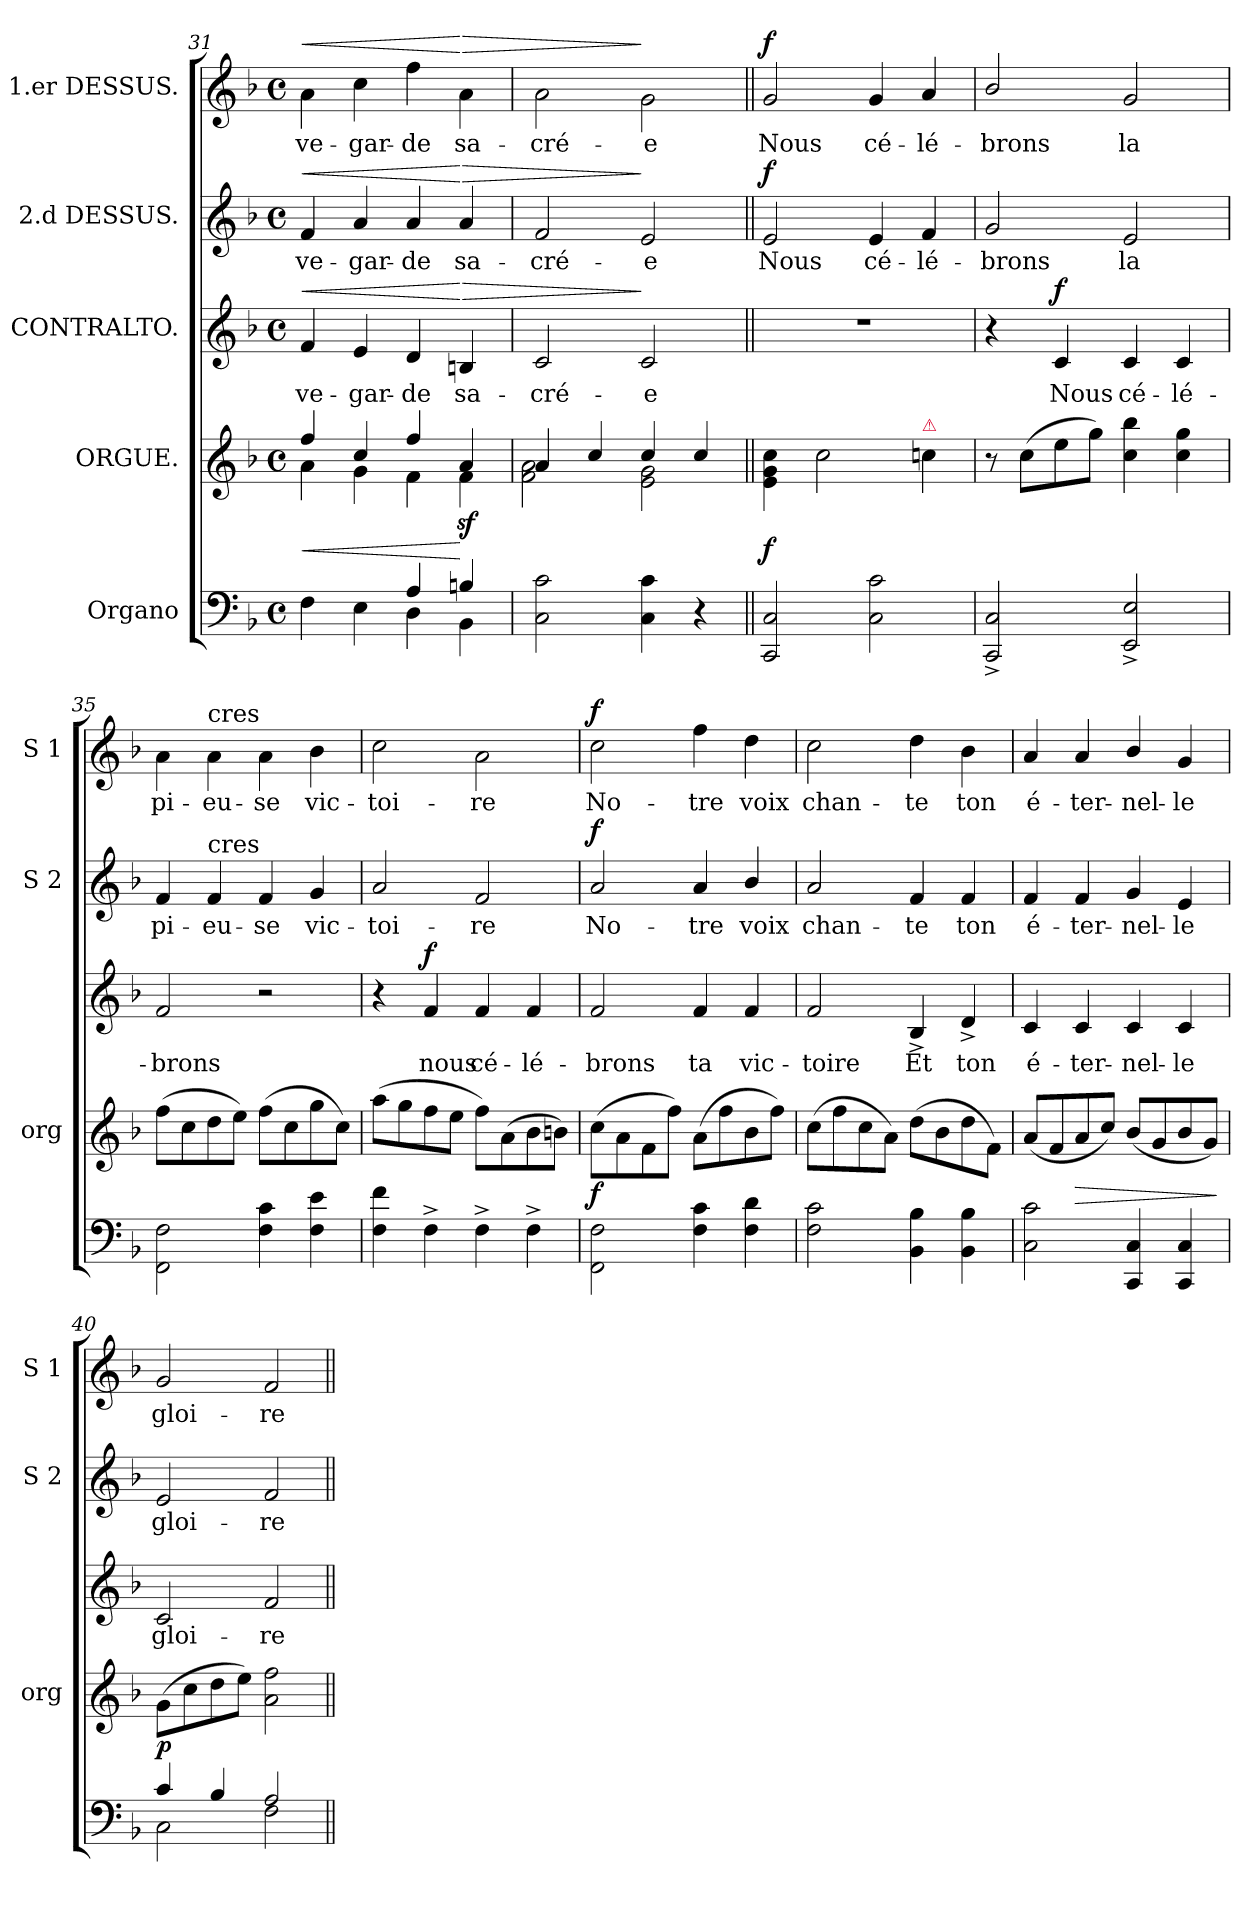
**kern	**kern	**dynam	**kern	**text	**dynam	**kern	**text	**dynam	**kern	**text	**dynam
*part5	*part4	*part4	*part3	*part3	*part3	*part2	*part2	*part2	*part1	*part1	*part1
*staff5	*staff4	*staff4	*staff3	*staff3	*staff3	*staff2	*staff2	*staff2	*staff1	*staff1	*staff1
*I"Organo	*I"ORGUE.	*	*I"CONTRALTO.	*	*	*I"2.d DESSUS.	*	*	*I"1.er DESSUS.	*	*
*	*I'org	*	*	*	*	*I'S 2	*	*	*I'S 1	*	*
*clefF4	*clefG2	*	*clefG2	*	*	*clefG2	*	*	*clefG2	*	*
*k[b-]	*k[b-]	*	*k[b-]	*	*	*k[b-]	*	*	*k[b-]	*	*
*F:	*F:	*	*F:	*	*	*F:	*	*	*F:	*	*
*M4/4	*M4/4	*	*M4/4	*	*	*M4/4	*	*	*M4/4	*	*
*met(c)	*met(c)	*	*met(c)	*	*	*met(c)	*	*	*met(c)	*	*
=31	=31	=31	=31	=31	=31	=31	=31	=31	=31	=31	=31
*^	*^	*	*	*	*	*	*	*	*	*	*
!	!	!	!	!LO:HP:b	!	!	!LO:HP:a	!	!	!LO:HP:a	!	!	!LO:HP:a
4F\	2ryy	4ff/	4a\	<	4f/	-ve-	<	4f/	-ve-	<	4a\	-ve-	<
4E\	.	4cc/	4g\	.	4e/	-gar-	.	4a/	-gar-	.	4cc\	-gar-	.
4A/	4D\	4ff/	4f\	.	4d/	-de	.	4a/	-de	.	4ff\	-de	.
!	!	!	!	!	!	!	!LO:HP:n=1:a	!	!	!LO:HP:n=1:a	!	!	!LO:HP:n=1:a
4Bn/	4BB-\	4a/	4fz\	[	4Bn/	sa-	[ >	4a/	sa-	[ >	4a\	sa-	[ >
*v	*v	*	*	*	*	*	*	*	*	*	*	*	*
=32	=32	=32	=32	=32	=32	=32	=32	=32	=32	=32	=32	=32
2C\ 2c\	4a/	2f\ 2a\	.	2c/	-cré-	.	2f/	-cré-	.	2a\	-cré-	.
.	4cc/	.	.	.	.	.	.	.	.	.	.	.
4C\ 4c\	4cc/	2e\ 2g\	.	2c/	-e	]	2e/	-e	]	2g\	-e	]
4r	4cc/	.	.	.	.	.	.	.	.	.	.	.
*	*v	*v	*	*	*	*	*	*	*	*	*	*
=33||	=33||	=33||	=33||	=33||	=33||	=33||	=33||	=33||	=33||	=33||	=33||
!	!	!	!	!	!	!	!	!LO:DY:a	!	!	!LO:DY:a
2CC/ 2C/	4e\ 4g\ 4cc\	f	1r	.	.	2e/	Nous	f	2g/	Nous	f
.	2cc\	.	.	.	.	.	.	.	.	.	.
2C\ 2c\	.	.	.	.	.	4e/	cé-	.	4g/	cé-	.
!	!LO:TX:a:color=crimson:t=⚠	!	!	!	!	!	!	!	!	!	!
.	4ccn\	.	.	.	.	4f/	-lé-	.	4a/	-lé-	.
=34	=34	=34	=34	=34	=34	=34	=34	=34	=34	=34	=34
2CC^/ 2C^/	8r	.	4r	.	.	2g/	-brons	.	2b-/	-brons	.
.	(8cc\L	.	.	.	.	.	.	.	.	.	.
!	!	!	!	!	!LO:DY:a	!	!	!	!	!	!
.	8ee\	.	4c/	Nous	f	.	.	.	.	.	.
.	8gg\J)	.	.	.	.	.	.	.	.	.	.
2EE^/ 2E^/	4cc\ 4bb-\	.	4c/	cé-	.	2e/	la	.	2g/	la	.
.	4cc\ 4gg\	.	4c/	-lé-	.	.	.	.	.	.	.
=35	=35	=35	=35	=35	=35	=35	=35	=35	=35	=35	=35
2FF\ 2F\	(8ff\L	.	2f/	-brons	.	4f/	pi-	.	4a\	pi-	.
.	8cc\	.	.	.	.	.	.	.	.	.	.
!	!	!	!	!	!	!	!	!	!LO:TX:a:t=cres	!	!
!	!	!	!	!	!	!LO:TX:a:t=cres	!	!	!	!	!
.	8dd\	.	.	.	.	4f/	-eu-	.	4a\	-eu-	.
.	8ee\J)	.	.	.	.	.	.	.	.	.	.
4F\ 4c\	(8ff\L	.	2r	.	.	4f/	-se	.	4a\	-se	.
.	8cc\	.	.	.	.	.	.	.	.	.	.
4F\ 4e\	8gg\	.	.	.	.	4g/	vic-	.	4b-\	vic-	.
.	8cc\J)	.	.	.	.	.	.	.	.	.	.
=36	=36	=36	=36	=36	=36	=36	=36	=36	=36	=36	=36
4F\ 4f\	(8aa\L	.	4r	.	.	2a/	-toi-	.	2cc\	-toi-	.
.	8gg\	.	.	.	.	.	.	.	.	.	.
!	!	!	!	!	!LO:DY:a	!	!	!	!	!	!
4F^\	8ff\	.	4f/	nous	f	.	.	.	.	.	.
.	8ee\J	.	.	.	.	.	.	.	.	.	.
4F^\	8ff\L)	.	4f/	cé-	.	2f/	-re	.	2a\	-re	.
.	(8a\	.	.	.	.	.	.	.	.	.	.
4F^\	8b-\	.	4f/	-lé-	.	.	.	.	.	.	.
.	8bn\J)	.	.	.	.	.	.	.	.	.	.
=37	=37	=37	=37	=37	=37	=37	=37	=37	=37	=37	=37
!	!	!	!	!	!	!	!	!LO:DY:a	!	!	!LO:DY:a
2FF\ 2F\	(8cc\L	f	2f/	-brons	.	2a/	No-	f	2cc\	No-	f
.	8a\	.	.	.	.	.	.	.	.	.	.
.	8f\	.	.	.	.	.	.	.	.	.	.
.	8ff\J)	.	.	.	.	.	.	.	.	.	.
4F\ 4c\	(8a\L	.	4f/	ta	.	4a/	-tre	.	4ff\	-tre	.
.	8ff\	.	.	.	.	.	.	.	.	.	.
4F\ 4d\	8b-\	.	4f/	vic-	.	4b-/	voix	.	4dd\	voix	.
.	8ff\J)	.	.	.	.	.	.	.	.	.	.
=38	=38	=38	=38	=38	=38	=38	=38	=38	=38	=38	=38
2F\ 2c\	(8cc\L	.	2f/	-toire	.	2a/	chan-	.	2cc\	chan-	.
.	8ff\	.	.	.	.	.	.	.	.	.	.
.	8cc\	.	.	.	.	.	.	.	.	.	.
.	8a\J)	.	.	.	.	.	.	.	.	.	.
4BB-\ 4B-\	(8dd\L	.	4B-^>/	Et	.	4f/	-te	.	4dd\	-te	.
.	8b-\	.	.	.	.	.	.	.	.	.	.
4BB-\ 4B-\	8dd\	.	4d^>/	ton	.	4f/	ton	.	4b-\	ton	.
.	8f\J)	.	.	.	.	.	.	.	.	.	.
=39	=39	=39	=39	=39	=39	=39	=39	=39	=39	=39	=39
2C\ 2c\	(8a/L	.	4c/	é-	.	4f/	é-	.	4a/	é-	.
.	8f/	.	.	.	.	.	.	.	.	.	.
!	!	!LO:HP:b	!	!	!	!	!	!	!	!	!
.	8a/	>	4c/	-ter-	.	4f/	-ter-	.	4a/	-ter-	.
.	8cc/J)	.	.	.	.	.	.	.	.	.	.
4CC/ 4C/	(8b-/L	.	4c/	-nel-	.	4g/	-nel-	.	4b-/	-nel-	.
.	8g/	.	.	.	.	.	.	.	.	.	.
4CC/ 4C/	8b-/	.	4c/	-le	.	4e/	-le	.	4g/	-le	.
.	8g/J)	.	.	.	.	.	.	.	.	.	.
.	.	]	.	.	.	.	.	.	.	.	.
=40	=40	=40	=40	=40	=40	=40	=40	=40	=40	=40	=40
*^	*	*	*	*	*	*	*	*	*	*	*
4c/	2C\	(8g\L	p	2c/	gloi-	.	2e/	gloi-	.	2g/	gloi-	.
.	.	8cc\	.	.	.	.	.	.	.	.	.	.
4B-/	.	8dd\	.	.	.	.	.	.	.	.	.	.
.	.	8ee\J)	.	.	.	.	.	.	.	.	.	.
2A/	2F\	2a\ 2ff\	.	2f/	-re	.	2f/	-re	.	2f/	-re	.
*v	*v	*	*	*	*	*	*	*	*	*	*	*
=||	=||	=||	=||	=||	=||	=||	=||	=||	=||	=||	=||
*-	*-	*-	*-	*-	*-	*-	*-	*-	*-	*-	*-
